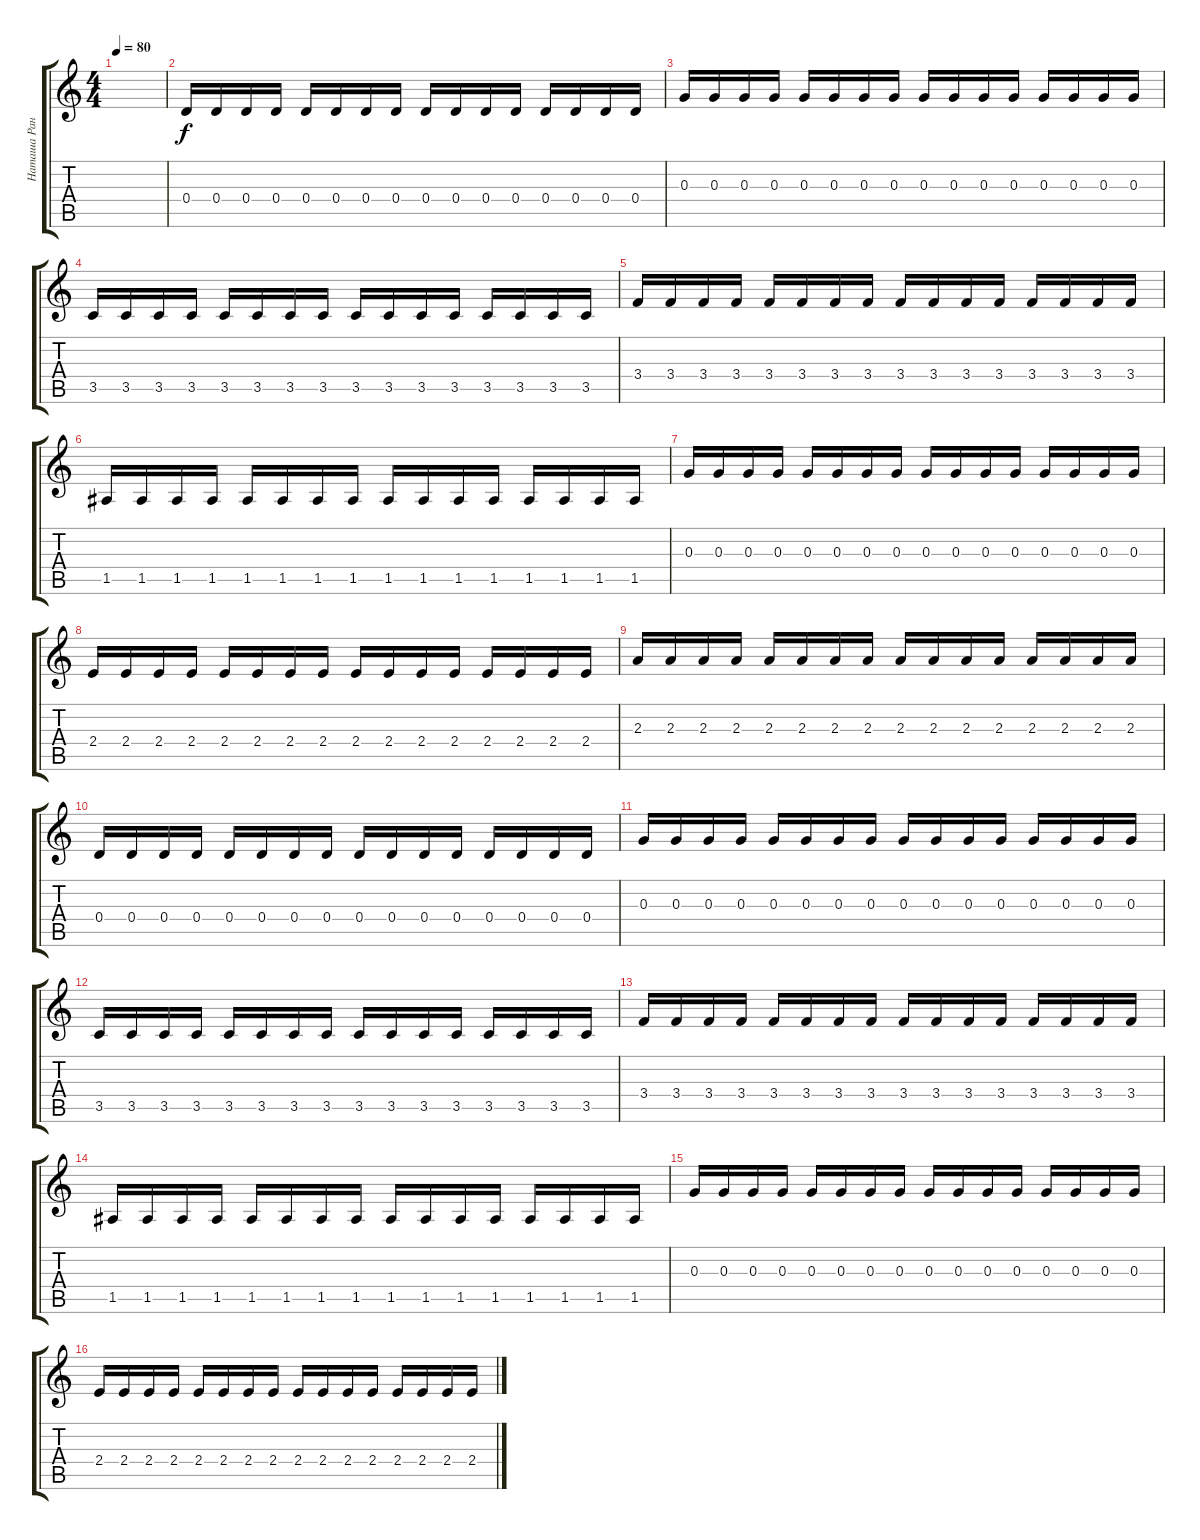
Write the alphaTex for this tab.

\track ("Наташа Ранетка" "Наташа Ран") {instrument distortionguitar}
\staff {score tabs}
\tuning (E4 B3 G3 D3 A2 E2) {hide}
\ts (4 4)
\tempo 80
\clef g2
\ks c
|
0.4.16{volume 2} 0.4.16 0.4.16 0.4.16 0.4.16 0.4.16 0.4.16 0.4.16 0.4.16 0.4.16 0.4.16 0.4.16 0.4.16 0.4.16 0.4.16 0.4.16 |
0.3.16 0.3.16 0.3.16 0.3.16 0.3.16 0.3.16 0.3.16 0.3.16 0.3.16 0.3.16 0.3.16 0.3.16 0.3.16 0.3.16 0.3.16 0.3.16 |
3.5.16 3.5.16 3.5.16 3.5.16 3.5.16 3.5.16 3.5.16 3.5.16 3.5.16 3.5.16 3.5.16 3.5.16 3.5.16 3.5.16 3.5.16 3.5.16 |
3.4.16 3.4.16 3.4.16 3.4.16 3.4.16 3.4.16 3.4.16 3.4.16 3.4.16 3.4.16 3.4.16 3.4.16 3.4.16 3.4.16 3.4.16 3.4.16 |
1.5.16 1.5.16 1.5.16 1.5.16 1.5.16 1.5.16 1.5.16 1.5.16 1.5.16 1.5.16 1.5.16 1.5.16 1.5.16 1.5.16 1.5.16 1.5.16 |
0.3.16 0.3.16 0.3.16 0.3.16 0.3.16 0.3.16 0.3.16 0.3.16 0.3.16 0.3.16 0.3.16 0.3.16 0.3.16 0.3.16 0.3.16 0.3.16 |
2.4.16 2.4.16 2.4.16 2.4.16 2.4.16 2.4.16 2.4.16 2.4.16 2.4.16 2.4.16 2.4.16 2.4.16 2.4.16 2.4.16 2.4.16 2.4.16 |
2.3.16 2.3.16 2.3.16 2.3.16 2.3.16 2.3.16 2.3.16 2.3.16 2.3.16 2.3.16 2.3.16 2.3.16 2.3.16 2.3.16 2.3.16 2.3.16 |
0.4.16{volume 2} 0.4.16 0.4.16 0.4.16 0.4.16 0.4.16 0.4.16 0.4.16 0.4.16 0.4.16 0.4.16 0.4.16 0.4.16 0.4.16 0.4.16 0.4.16 |
0.3.16 0.3.16 0.3.16 0.3.16 0.3.16 0.3.16 0.3.16 0.3.16 0.3.16 0.3.16 0.3.16 0.3.16 0.3.16 0.3.16 0.3.16 0.3.16 |
3.5.16 3.5.16 3.5.16 3.5.16 3.5.16 3.5.16 3.5.16 3.5.16 3.5.16 3.5.16 3.5.16 3.5.16 3.5.16 3.5.16 3.5.16 3.5.16 |
3.4.16 3.4.16 3.4.16 3.4.16 3.4.16 3.4.16 3.4.16 3.4.16 3.4.16 3.4.16 3.4.16 3.4.16 3.4.16 3.4.16 3.4.16 3.4.16 |
1.5.16 1.5.16 1.5.16 1.5.16 1.5.16 1.5.16 1.5.16 1.5.16 1.5.16 1.5.16 1.5.16 1.5.16 1.5.16 1.5.16 1.5.16 1.5.16 |
0.3.16 0.3.16 0.3.16 0.3.16 0.3.16 0.3.16 0.3.16 0.3.16 0.3.16 0.3.16 0.3.16 0.3.16 0.3.16 0.3.16 0.3.16 0.3.16 |
2.4.16 2.4.16 2.4.16 2.4.16 2.4.16 2.4.16 2.4.16 2.4.16 2.4.16 2.4.16 2.4.16 2.4.16 2.4.16 2.4.16 2.4.16 2.4.16
